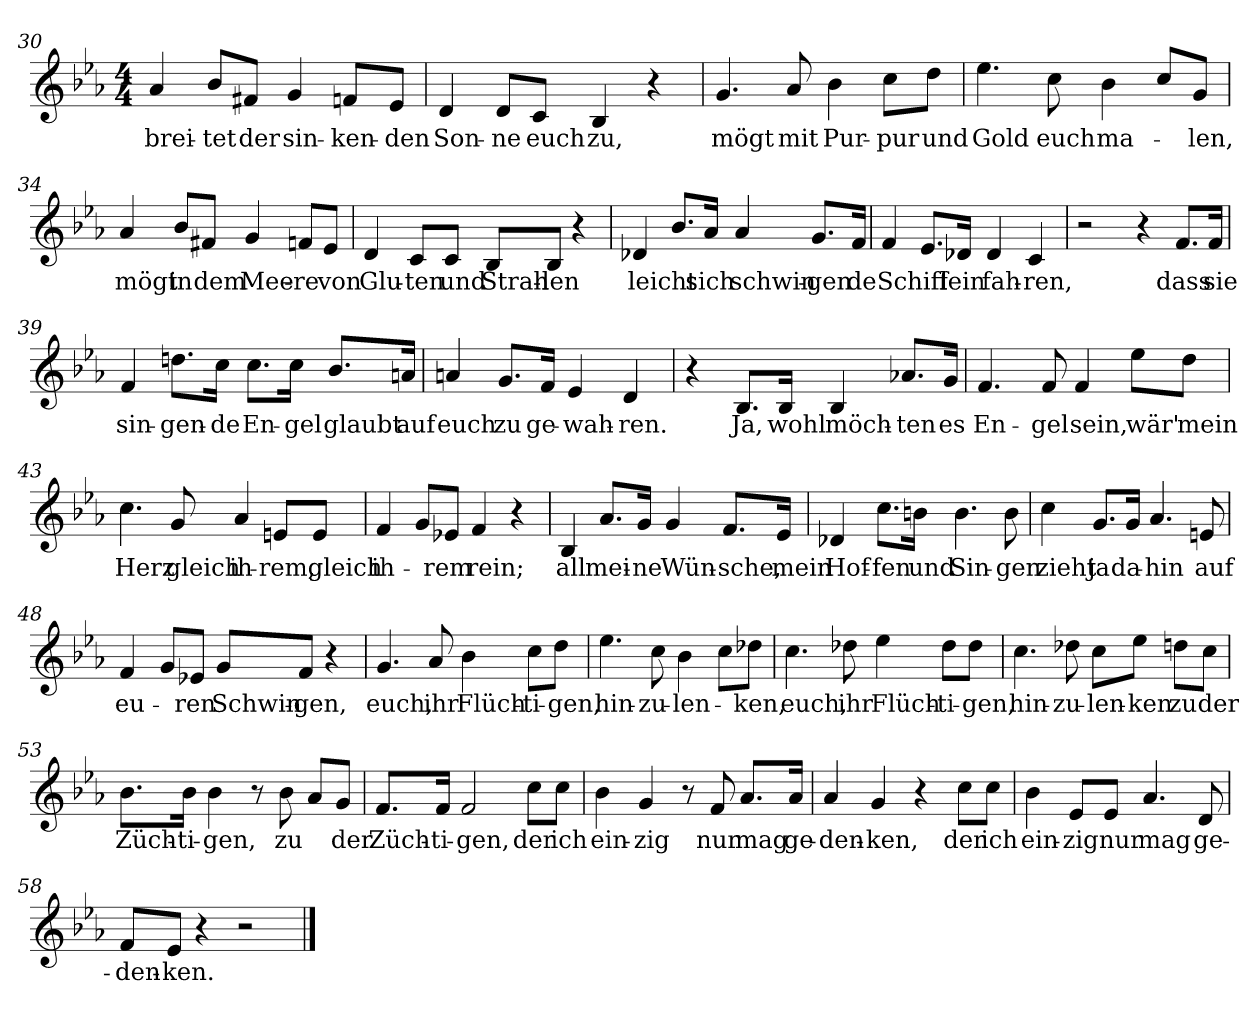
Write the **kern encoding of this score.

**kern	**text
*part1	*part1
*staff1	*staff1
*clefG2	*
*k[b-e-a-]	*
*M4/4	*
=30	=30
!	!LO:LY:b
4a-/	brei-
!	!LO:LY:b
8b-/L	-tet
!	!LO:LY:b
8f#X/J	der
!	!LO:LY:b
4g/	sin-
!	!LO:LY:b
8fn/L	-ken-
!	!LO:LY:b
8e-/J	-den
=31	=31
!	!LO:LY:b
4d/	Son-
!	!LO:LY:b
8d/L	-ne
!	!LO:LY:b
8c/J	euch
!	!LO:LY:b
4B-/	zu,
4r	.
!!LO:LB:g=z
=32	=32
!	!LO:LY:b
4.g/	mögt
!	!LO:LY:b
8a-/	mit
!	!LO:LY:b
4b-\	Pur-
!	!LO:LY:b
8cc\L	-pur
!	!LO:LY:b
8dd\J	und
=33	=33
!	!LO:LY:b
4.ee-\	Gold
!	!LO:LY:b
8cc\	euch
!	!LO:LY:b
4b-\	ma-
8cc/L	.
!	!LO:LY:b
8g/J	-len,
=34	=34
!	!LO:LY:b
4a-/	mögt
!	!LO:LY:b
8b-/L	in
!	!LO:LY:b
8f#X/J	dem
!	!LO:LY:b
4g/	Mee-
!	!LO:LY:b
8fn/L	-re
!	!LO:LY:b
8e-/J	von
=35	=35
!	!LO:LY:b
4d/	Glu-
!	!LO:LY:b
8c/L	-ten
!	!LO:LY:b
8c/J	und
!	!LO:LY:b
8B-/L	Strah-
!	!LO:LY:b
8B-/J	-len
4r	.
=36	=36
!	!LO:LY:b
4d-X/	leicht
8.b-/L	.
!	!LO:LY:b
16a-/Jk	sich
!	!LO:LY:b
4a-/	schwin-
!	!LO:LY:b
8.g/L	-gen
!	!LO:LY:b
16f/Jk	de
!!LO:LB:g=z
=37	=37
!	!LO:LY:b
4f/	Schiff
8.e-/L	.
!	!LO:LY:b
16d-X/Jk	-lein
!	!LO:LY:b
4d-/	fah-
!	!LO:LY:b
4c/	-ren,
=38	=38
2r	.
4r	.
!	!LO:LY:b
8.f/L	dass
!	!LO:LY:b
16f/Jk	sie
=39	=39
!	!LO:LY:b
4f/	sin-
!	!LO:LY:b
8.ddn\L	-gen-
!	!LO:LY:b
16cc\Jk	-de
!	!LO:LY:b
8.cc\L	En-
!	!LO:LY:b
16cc\Jk	-gel
!	!LO:LY:b
8.b-/L	glaubt
!	!LO:LY:b
16an/Jk	auf
=40	=40
!	!LO:LY:b
4an/	euch
!	!LO:LY:b
8.g/L	zu
!	!LO:LY:b
16f/Jk	ge-
!	!LO:LY:b
4e-/	-wah-
!	!LO:LY:b
4d/	-ren.
=41	=41
4r	.
!	!LO:LY:b
8.B-/L	Ja,
!	!LO:LY:b
16B-/Jk	wohl
!	!LO:LY:b
4B-/	möch-
!	!LO:LY:b
8.a-X/L	-ten
!	!LO:LY:b
16g/Jk	es
!!LO:LB:g=z
=42	=42
!	!LO:LY:b
4.f/	En-
!	!LO:LY:b
8f/	-gel
!	!LO:LY:b
4f/	sein,
!	!LO:LY:b
8ee-\L	wär'
!	!LO:LY:b
8dd\J	mein
=43	=43
!	!LO:LY:b
4.cc\	Herz
!	!LO:LY:b
8g/	gleich
!	!LO:LY:b
4a-/	ih-
!	!LO:LY:b
8en/L	-rem,
!	!LO:LY:b
8e/J	gleich
=44	=44
!	!LO:LY:b
4f/	ih-
8g/L	.
!	!LO:LY:b
8e-X/J	-rem
!	!LO:LY:b
4f/	rein;
4r	.
=45	=45
!	!LO:LY:b
4B-/	all
!	!LO:LY:b
8.a-/L	mei-
!	!LO:LY:b
16g/Jk	-ne
!	!LO:LY:b
4g/	-Wün-
!	!LO:LY:b
8.f/L	-sche,
!	!LO:LY:b
16e-/Jk	mein
=46	=46
!	!LO:LY:b
4d-X/	Hof-
!	!LO:LY:b
8.cc\L	-fen
!	!LO:LY:b
16bn\Jk	und
!	!LO:LY:b
4.b\	Sin-
!	!LO:LY:b
8b\	-gen
!!LO:LB:g=z
=47	=47
!	!LO:LY:b
4cc\	zieht
!	!LO:LY:b
8.g/L	ja
!	!LO:LY:b
16g/Jk	da-
!	!LO:LY:b
4.a-/	-hin
!	!LO:LY:b
8en/	auf
=48	=48
!	!LO:LY:b
4f/	eu-
8g/L	.
!	!LO:LY:b
8e-X/J	-ren
!	!LO:LY:b
8g/L	Schwin-
!	!LO:LY:b
8f/J	-gen,
4r	.
=49	=49
!	!LO:LY:b
4.g/	euch,
!	!LO:LY:b
8a-/	ihr
!	!LO:LY:b
4b-\	Flüch-
!	!LO:LY:b
8cc\L	-ti-
!	!LO:LY:b
8dd\J	-gen,
=50	=50
!	!LO:LY:b
4.ee-\	hin-
!	!LO:LY:b
8cc\	-zu-
!	!LO:LY:b
4b-\	-len-
8cc\L	.
!	!LO:LY:b
8dd-X\J	-ken,
=51	=51
!	!LO:LY:b
4.cc\	euch,
!	!LO:LY:b
8dd-X\	ihr
!	!LO:LY:b
4ee-\	Flüch-
!	!LO:LY:b
8dd-\L	-ti-
!	!LO:LY:b
8dd-\J	-gen,
!!LO:PB:g=z
=52	=52
!	!LO:LY:b
4.cc\	hin-
!	!LO:LY:b
8dd-X\	-zu-
!	!LO:LY:b
8cc\L	-len-
!	!LO:LY:b
8ee-\J	-ken
!	!LO:LY:b
8ddn\L	zu
!	!LO:LY:b
8cc\J	der
=53	=53
!	!LO:LY:b
8.b-\L	Züch-
!	!LO:LY:b
16b-\Jk	-ti-
!	!LO:LY:b
4b-\	-gen,
8r	.
!	!LO:LY:b
8b-\	zu
8a-/L	.
!	!LO:LY:b
8g/J	der
=54	=54
!	!LO:LY:b
8.f/L	Züch-
!	!LO:LY:b
16f/Jk	-ti-
!	!LO:LY:b
2f/	-gen,
!	!LO:LY:b
8cc\L	der
!	!LO:LY:b
8cc\J	ich
=55	=55
!	!LO:LY:b
4b-\	ein-
!	!LO:LY:b
4g/	-zig
8r	.
!	!LO:LY:b
8f/	nur
!	!LO:LY:b
8.a-/L	mag
!	!LO:LY:b
16a-/Jk	ge-
=56	=56
!	!LO:LY:b
4a-/	-den-
!	!LO:LY:b
4g/	-ken,
4r	.
!	!LO:LY:b
8cc\L	der
!	!LO:LY:b
8cc\J	ich
!!LO:LB:g=z
=57	=57
!	!LO:LY:b
4b-\	ein-
!	!LO:LY:b
8e-/L	-zig
!	!LO:LY:b
8e-/J	nur
!	!LO:LY:b
4.a-/	mag
!	!LO:LY:b
8d/	ge-
=58	=58
!	!LO:LY:b
8f/L	-den-
!	!LO:LY:b
8e-/J	-ken.
4r	.
2r	.
==	==
*-	*-
